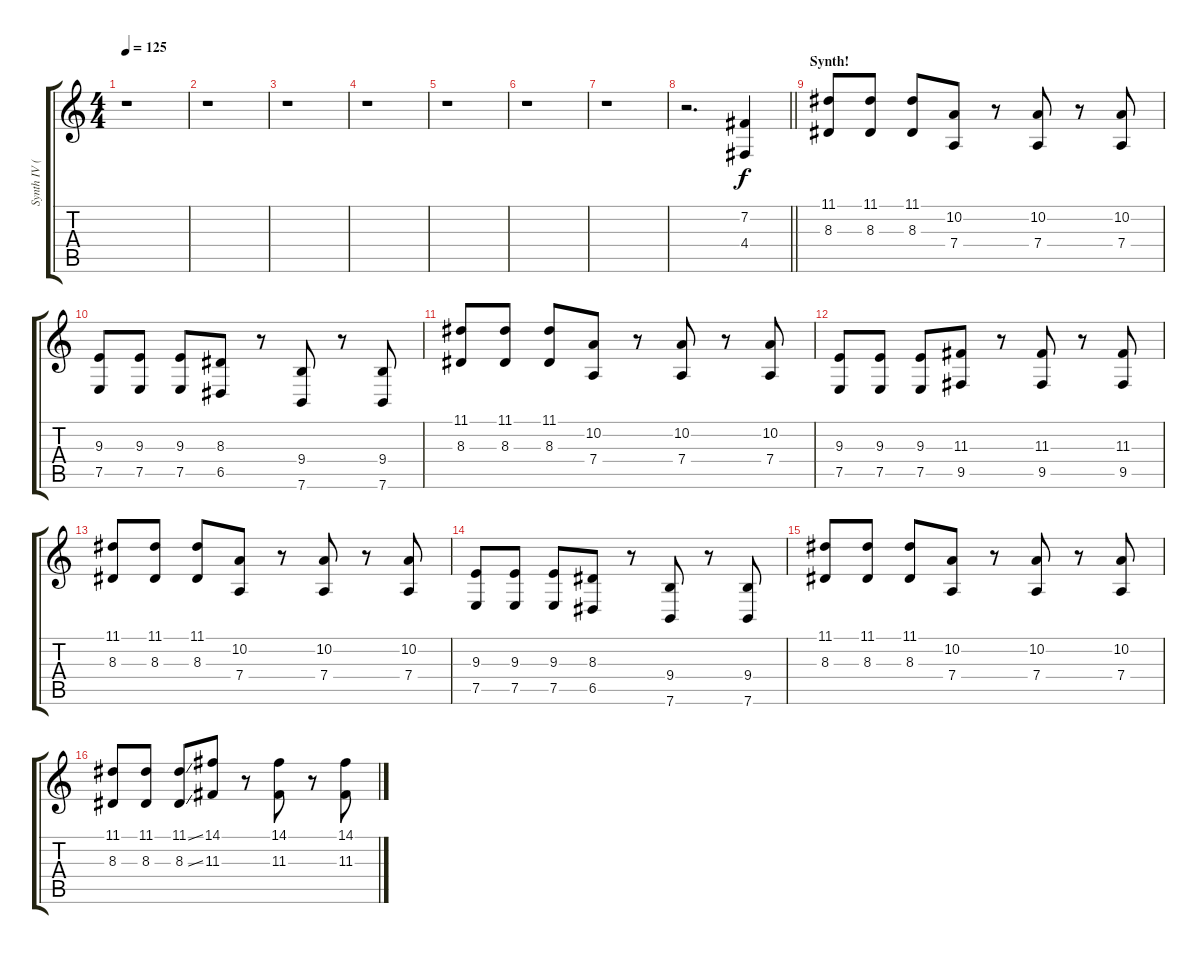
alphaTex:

\track ("Synth IV (Lead)" "Synth IV (") {instrument lead2sawtooth}
\staff {score tabs}
\tuning (E4 B3 G3 D3 A2 E2) {hide}
\ts (4 4)
\tempo 125
\clef g2
\ks c
r.1{dy f} |
r.1 |
r.1 |
r.1 |
r.1 |
r.1 |
r.1 |
\barLineRight lightlight
r.2{d} (7.2 4.4).4 |
\section ("" "Synth!")
(11.1 8.3).8 (11.1 8.3).8 (11.1 8.3).8 (10.2 7.4).8 r.8 (10.2 7.4).8 r.8 (10.2 7.4).8 |
(9.3 7.5).8 (9.3 7.5).8 (9.3 7.5).8 (8.3 6.5).8 r.8 (9.4 7.6).8 r.8 (9.4 7.6).8 |
(11.1 8.3).8 (11.1 8.3).8 (11.1 8.3).8 (10.2 7.4).8 r.8 (10.2 7.4).8 r.8 (10.2 7.4).8 |
(9.3 7.5).8 (9.3 7.5).8 (9.3 7.5).8 (11.3 9.5).8 r.8 (11.3 9.5).8 r.8 (11.3 9.5).8 |
(11.1 8.3).8 (11.1 8.3).8 (11.1 8.3).8 (10.2 7.4).8 r.8 (10.2 7.4).8 r.8 (10.2 7.4).8 |
(9.3 7.5).8 (9.3 7.5).8 (9.3 7.5).8 (8.3 6.5).8 r.8 (9.4 7.6).8 r.8 (9.4 7.6).8 |
(11.1 8.3).8 (11.1 8.3).8 (11.1 8.3).8 (10.2 7.4).8 r.8 (10.2 7.4).8 r.8 (10.2 7.4).8 |
(11.1 8.3).8 (11.1 8.3).8 (11.1{ss} 8.3{ss}).8 (14.1 11.3).8 r.8 (14.1 11.3).8 r.8 (14.1 11.3).8
